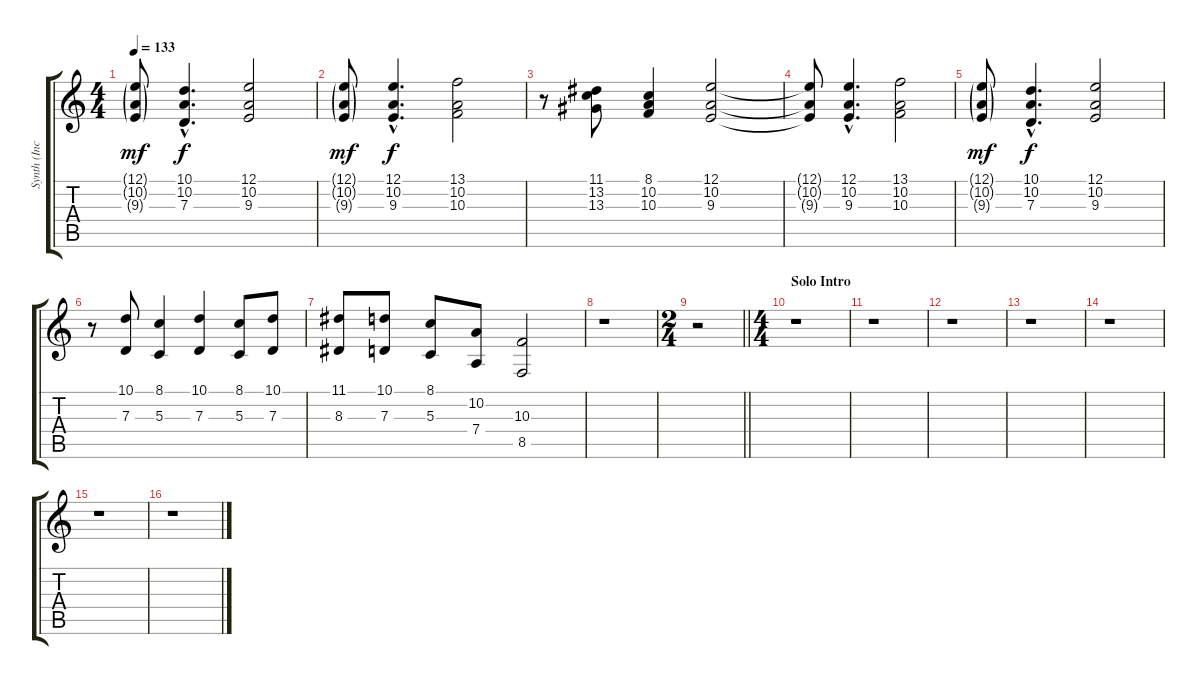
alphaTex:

\track ("Synth (Incoplete)" "Synth (Inc") {instrument pad7halo}
\staff {score tabs}
\tuning (E4 B3 G3 D3 A2 E2) {hide}
\ts (4 4)
\tempo 133
\clef g2
\ks c
(12.1{g} 10.2{g} 9.3{g}).8{dy mf} (10.1{hac} 10.2{hac} 7.3{hac}).4{d dy f} (12.1 10.2 9.3).2 |
(12.1{g} 10.2{g} 9.3{g}).8{dy mf} (12.1{hac} 10.2{hac} 9.3{hac}).4{d dy f} (13.1 10.2 10.3).2 |
r.8 (11.1 13.2 13.3).8 (8.1 10.2 10.3).4 (12.1 10.2 9.3).2 |
(12.1{t} 10.2{t} 9.3{t}).8 (12.1{hac} 10.2{hac} 9.3{hac}).4{d} (13.1 10.2 10.3).2 |
(12.1{g} 10.2{g} 9.3{g}).8{dy mf} (10.1{hac} 10.2{hac} 7.3{hac}).4{d dy f} (12.1 10.2 9.3).2 |
r.8 (10.1 7.3).8 (8.1 5.3).4 (10.1 7.3).4 (8.1 5.3).8 (10.1 7.3).8 |
(11.1 8.3).8 (10.1 7.3).8 (8.1 5.3).8 (10.2 7.4).8 (10.3 8.5).2 |
r.1 |
\ts (2 4)
\barLineRight lightlight
r.2 |
\ts (4 4)
\section ("" "Solo Intro")
r.1 |
r.1 |
r.1 |
r.1 |
r.1 |
r.1 |
r.1
